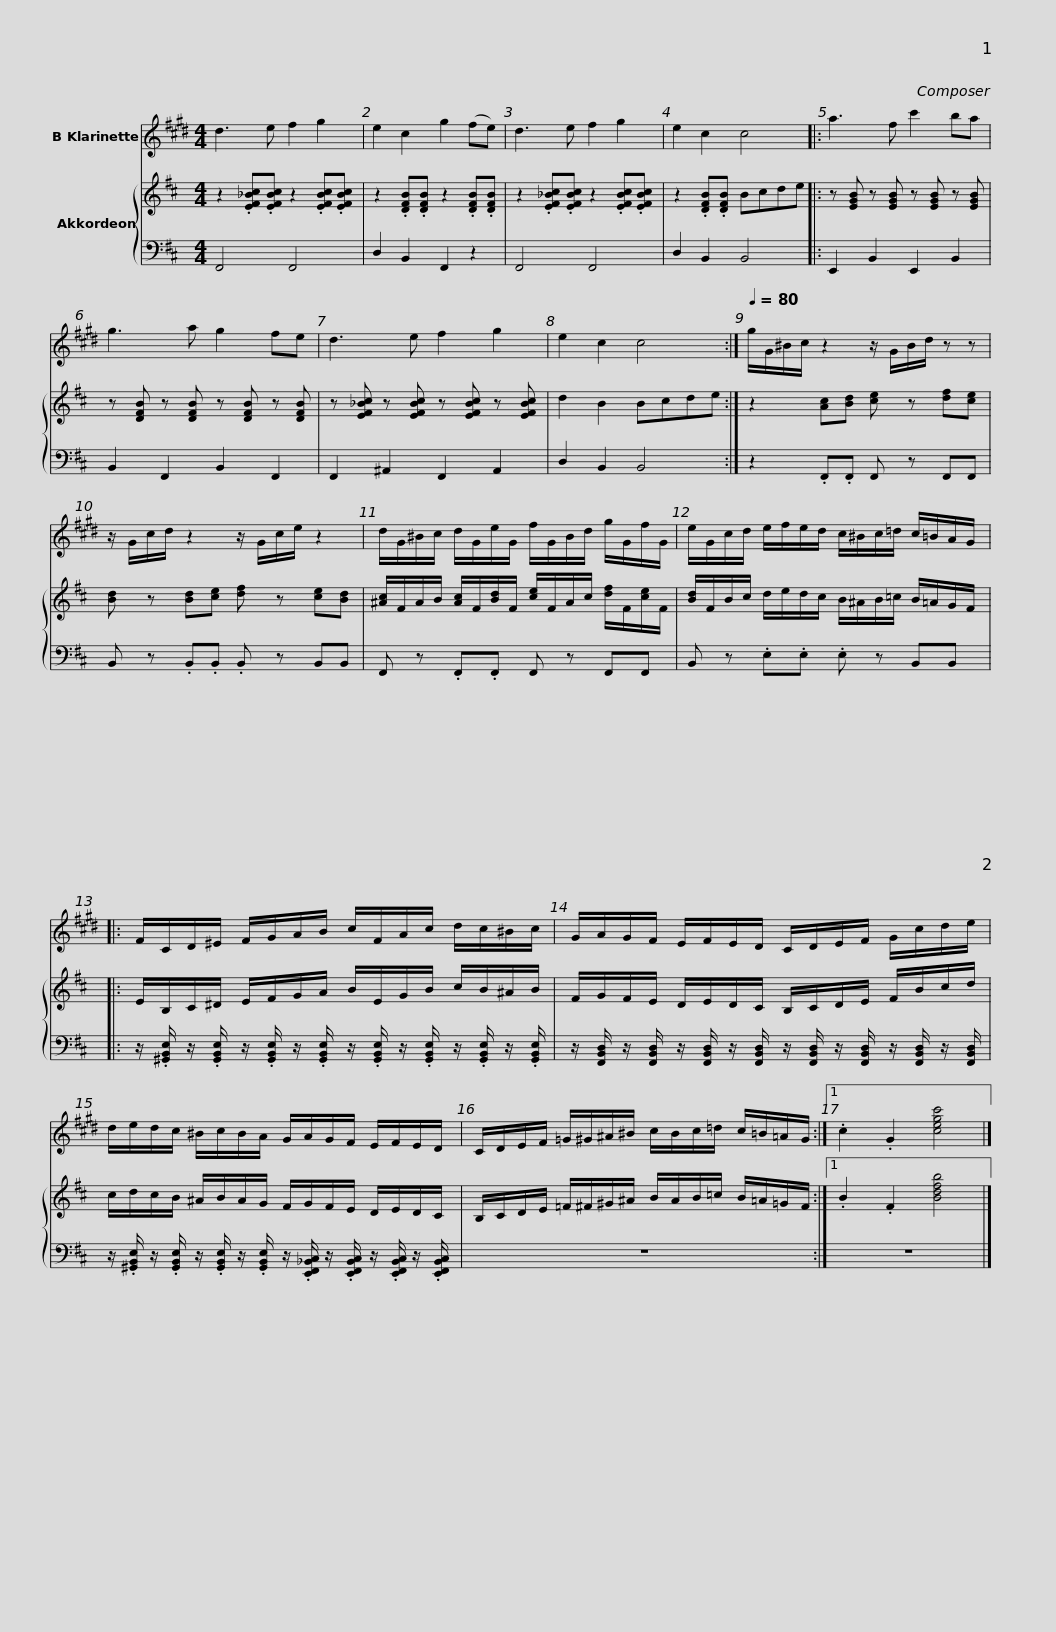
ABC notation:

X:1
%%score 1 { 2 | 3 }
L:1/8
M:4/4
I:linebreak $
K:D
V:1 treble transpose=-2
V:2 treble
V:3 bass
V:1
[K:E] d3 e f2 g2 | e2 c2 g2 (fe) | d3 e f2 g2 | e2 c2 c4 |:$ a3 f c'2 ba | %5
 g3 a g2 fe | d3 e f2 g2 | e2 c2 c4 :|$[Q:1/4=80] g/G/^B/c/ z2 z/ G/B/d/ z z | z/ G/c/d/ z2 z/ G/c/e/ z2 |$ %10
 d/G/^B/c/ d/G/e/G/ f/G/B/d/ g/G/f/G/ | e/G/c/d/ e/f/e/d/ c/^B/c/=d/ c/=B/A/G/ |:$ F/C/D/^E/ F/G/A/B/ c/F/A/c/ d/c/^B/c/ |$ G/A/G/F/ E/F/E/D/ C/D/E/F/ G/c/d/e/ | d/e/d/c/ ^B/c/B/A/ G/A/G/F/ E/F/E/D/ |$ %15
 C/D/E/F/ =G/^G/^A/^B/ c/B/c/=d/ c/=B/=A/G/ :|1 .c2 .G2 [cegc']4 |] %17
V:2
 z2 .[EF_Bc].[EFBc] z2 .[EFBc].[EFBc] | z2 .[DFB].[DFB] z2 .[DFB].[DFB] | z2 .[EF_Bc].[EFBc] z2 .[EFBc].[EFBc] | z2 .[DFB].[DFB] Bcde |:$ z [EGB] z [EGB] z [EGB] z [EGB] | %5
 z [DFB] z [DFB] z [DFB] z [DFB] | z [EF_Bc] z [EFBc] z [EFBc] z [EFBc] | d2 B2 Bcde :|$ z2 [Ac][Bd] [ce] z [df][ce] | [Bd] z [Bd][ce] [df] z [ce][Bd] |$ %10
 [^Ac]/F/A/B/ [Ac]/F/[Bd]/F/ [ce]/F/A/c/ [df]/F/[ce]/F/ | [Bd]/F/B/c/ d/e/d/c/ B/^A/B/=c/ B/=A/G/F/ |:$ E/B,/C/^D/ E/F/G/A/ B/E/G/B/ c/B/^A/B/ |$ F/G/F/E/ D/E/D/C/ B,/C/D/E/ F/B/c/d/ | c/d/c/B/ ^A/B/A/G/ F/G/F/E/ D/E/D/C/ |$ %15
 B,/C/D/E/ =F/^F/^G/^A/ B/A/B/=c/ B/=A/=G/F/ :|1 .B2 .F2 [Bdfb]4 |] %17
V:3
 F,,4 F,,4 | D,2 B,,2 F,,2 z2 | F,,4 F,,4 | D,2 B,,2 B,,4 |:$ E,,2 B,,2 E,,2 B,,2 | %5
 B,,2 F,,2 B,,2 F,,2 | F,,2 ^A,,2 F,,2 A,,2 | D,2 B,,2 B,,4 :|$ z2 .F,,.F,, F,, z F,,F,, | B,, z .B,,.B,, .B,, z B,,B,, |$ %10
 F,, z .F,,.F,, F,, z F,,F,, | B,, z .E,.E, .E, z B,,B,, |:$ z/ .[^G,,B,,E,]/ z/ .[G,,B,,E,]/ z/ .[G,,B,,E,]/ z/ .[G,,B,,E,]/ z/ .[G,,B,,E,]/ z/ .[G,,B,,E,]/ z/ .[G,,B,,E,]/ z/ .[G,,B,,E,]/ |$ z/ [F,,B,,D,]/ z/ [F,,B,,D,]/ z/ [F,,B,,D,]/ z/ [F,,B,,D,]/ z/ [F,,B,,D,]/ z/ [F,,B,,D,]/ z/ [F,,B,,D,]/ z/ [F,,B,,D,]/ | z/ .[^G,,B,,E,]/ z/ .[G,,B,,E,]/ z/ .[G,,B,,E,]/ z/ .[G,,B,,E,]/ z/ .[E,,F,,_B,,C,]/ z/ .[E,,F,,B,,C,]/ z/ .[E,,F,,B,,C,]/ z/ .[E,,F,,B,,C,]/ |$ %15
 z8 :|1 z8 |] %17
